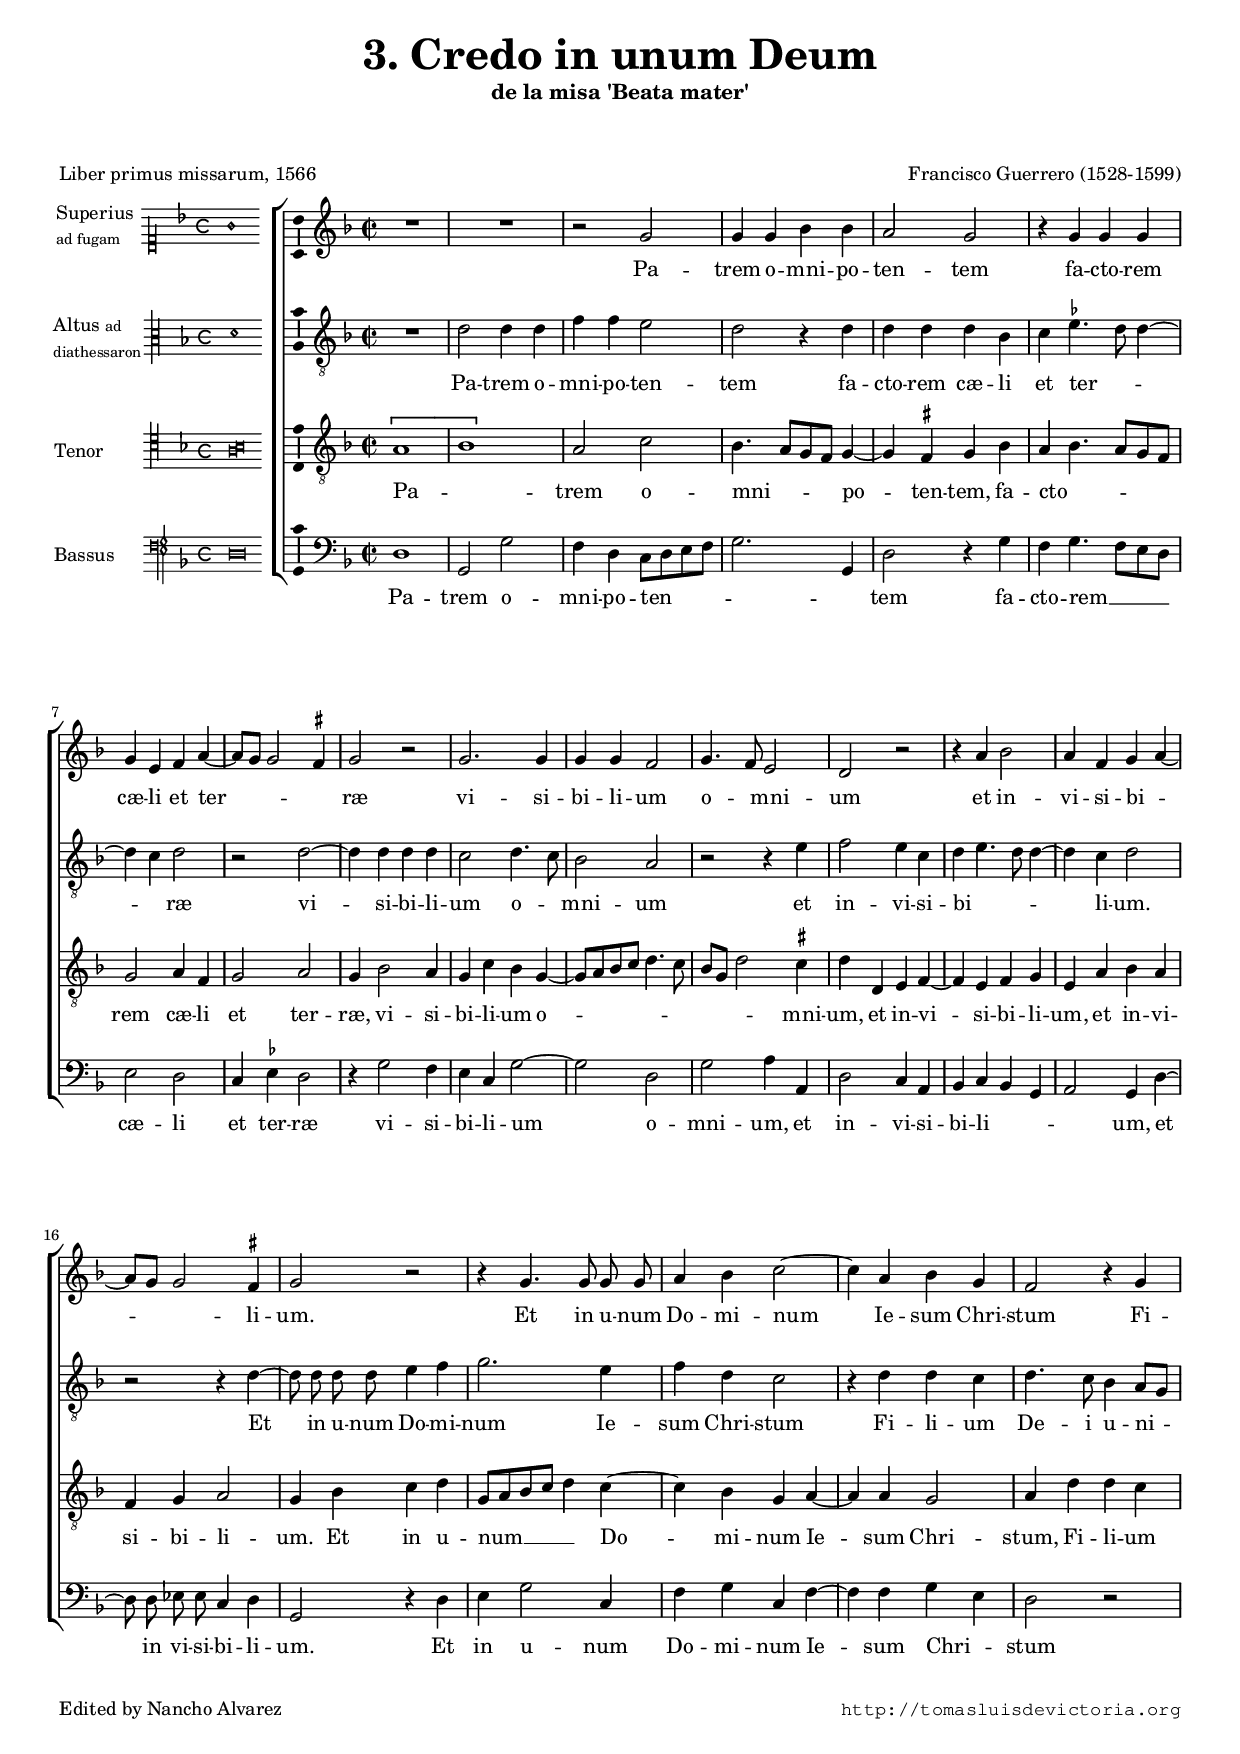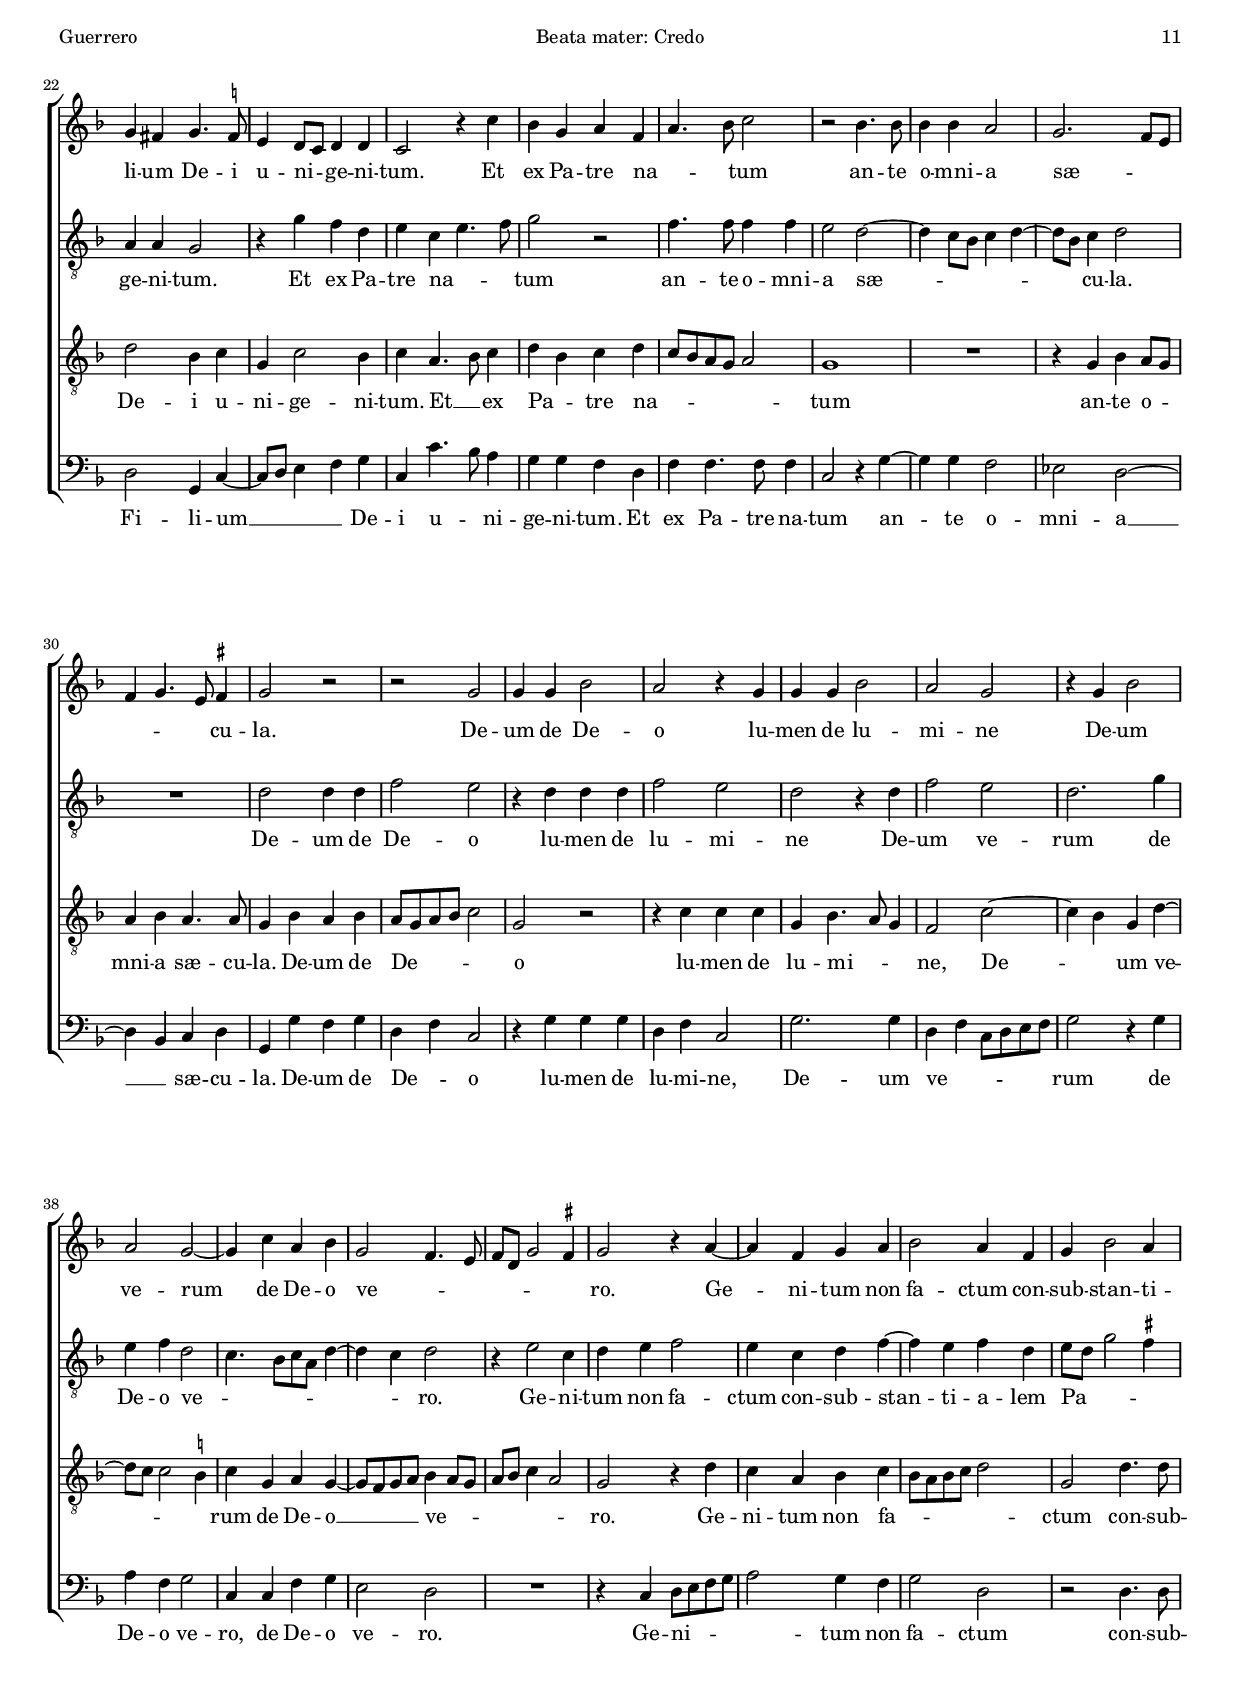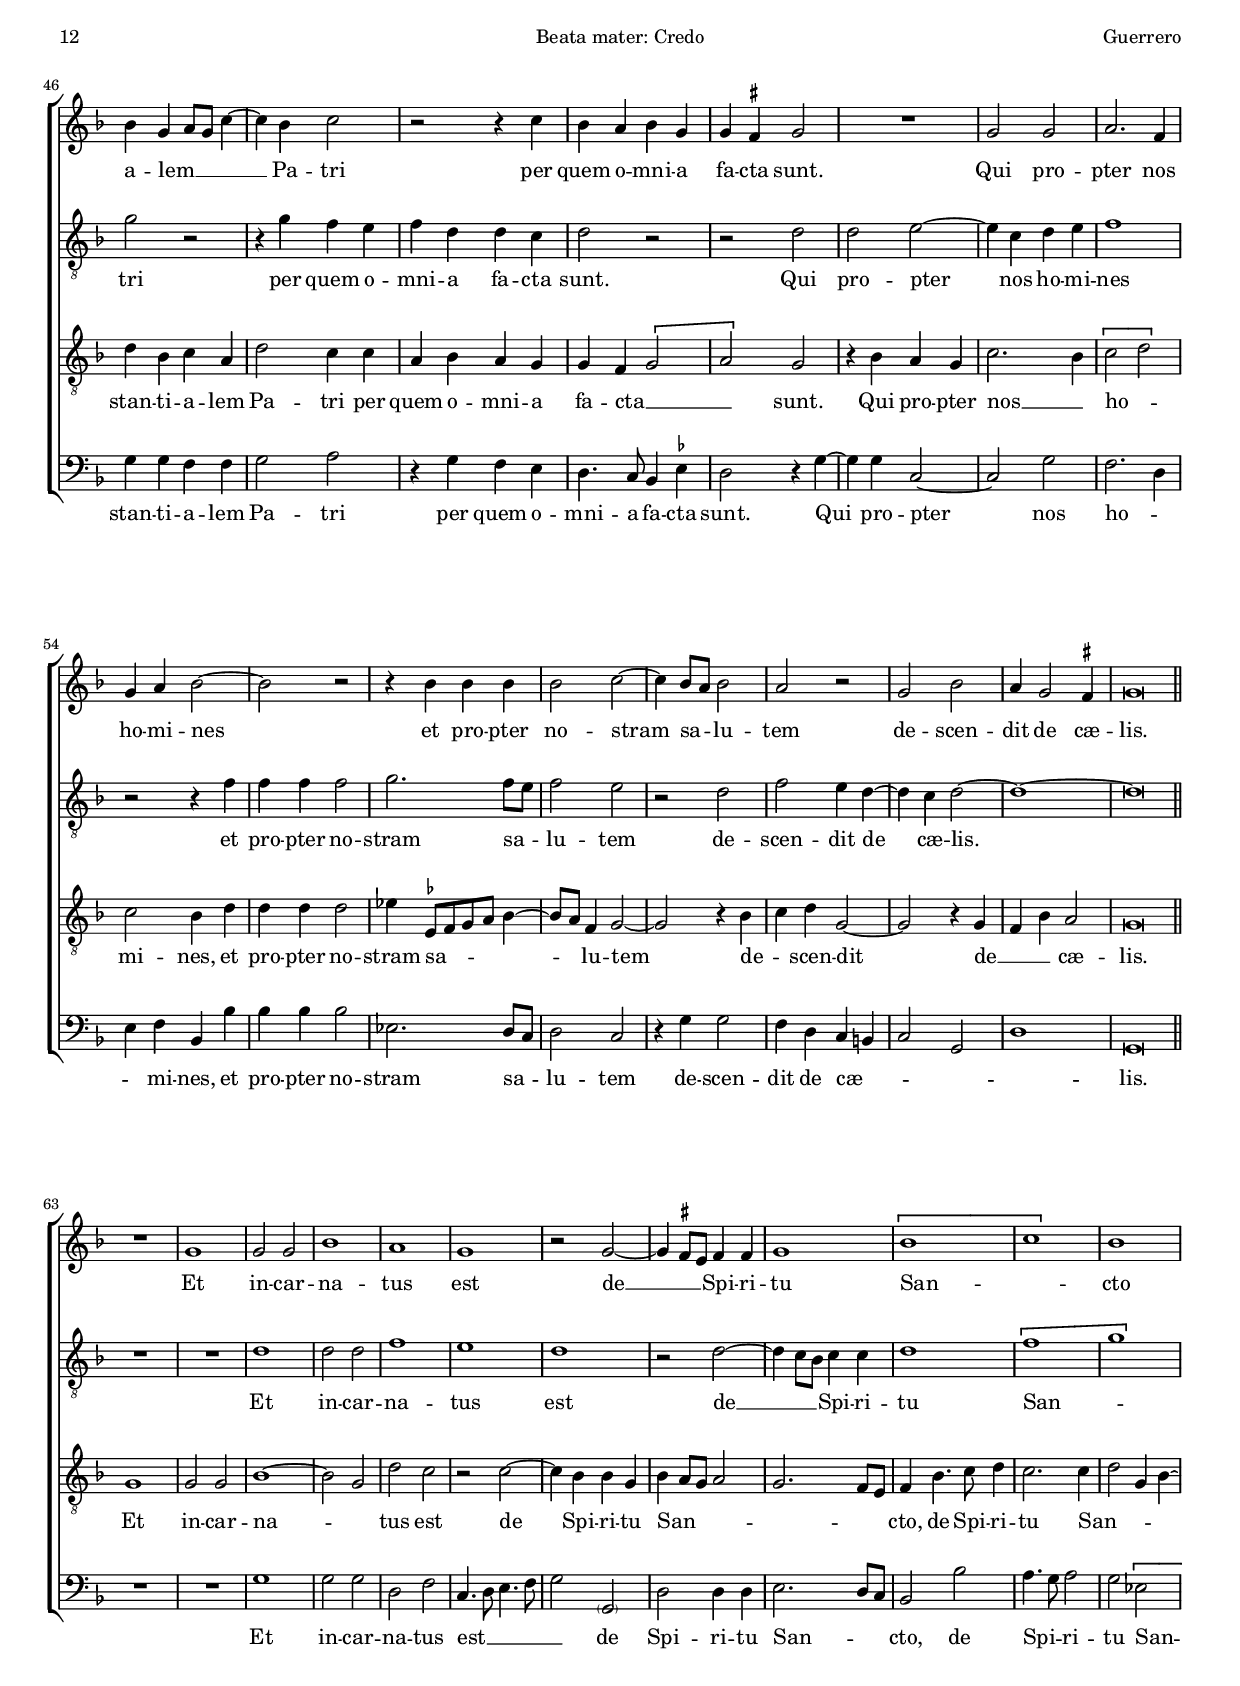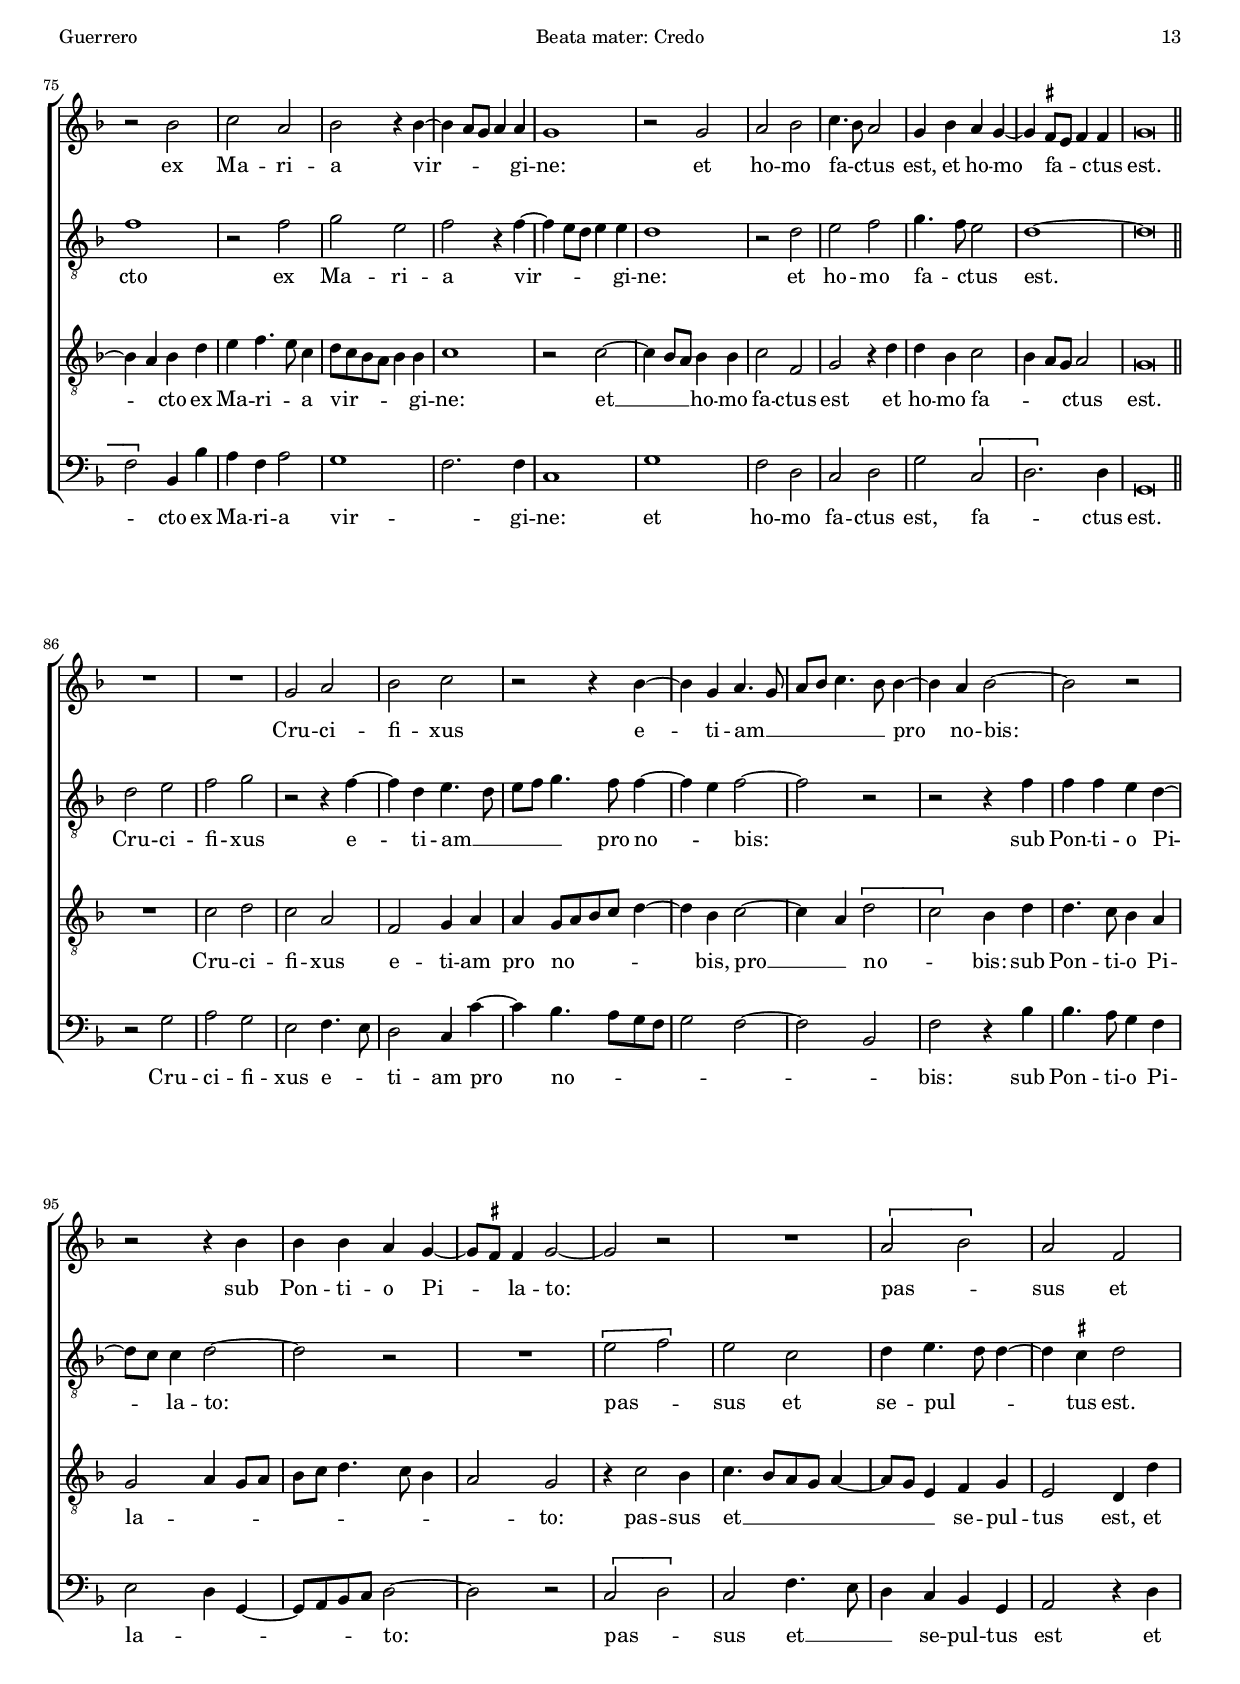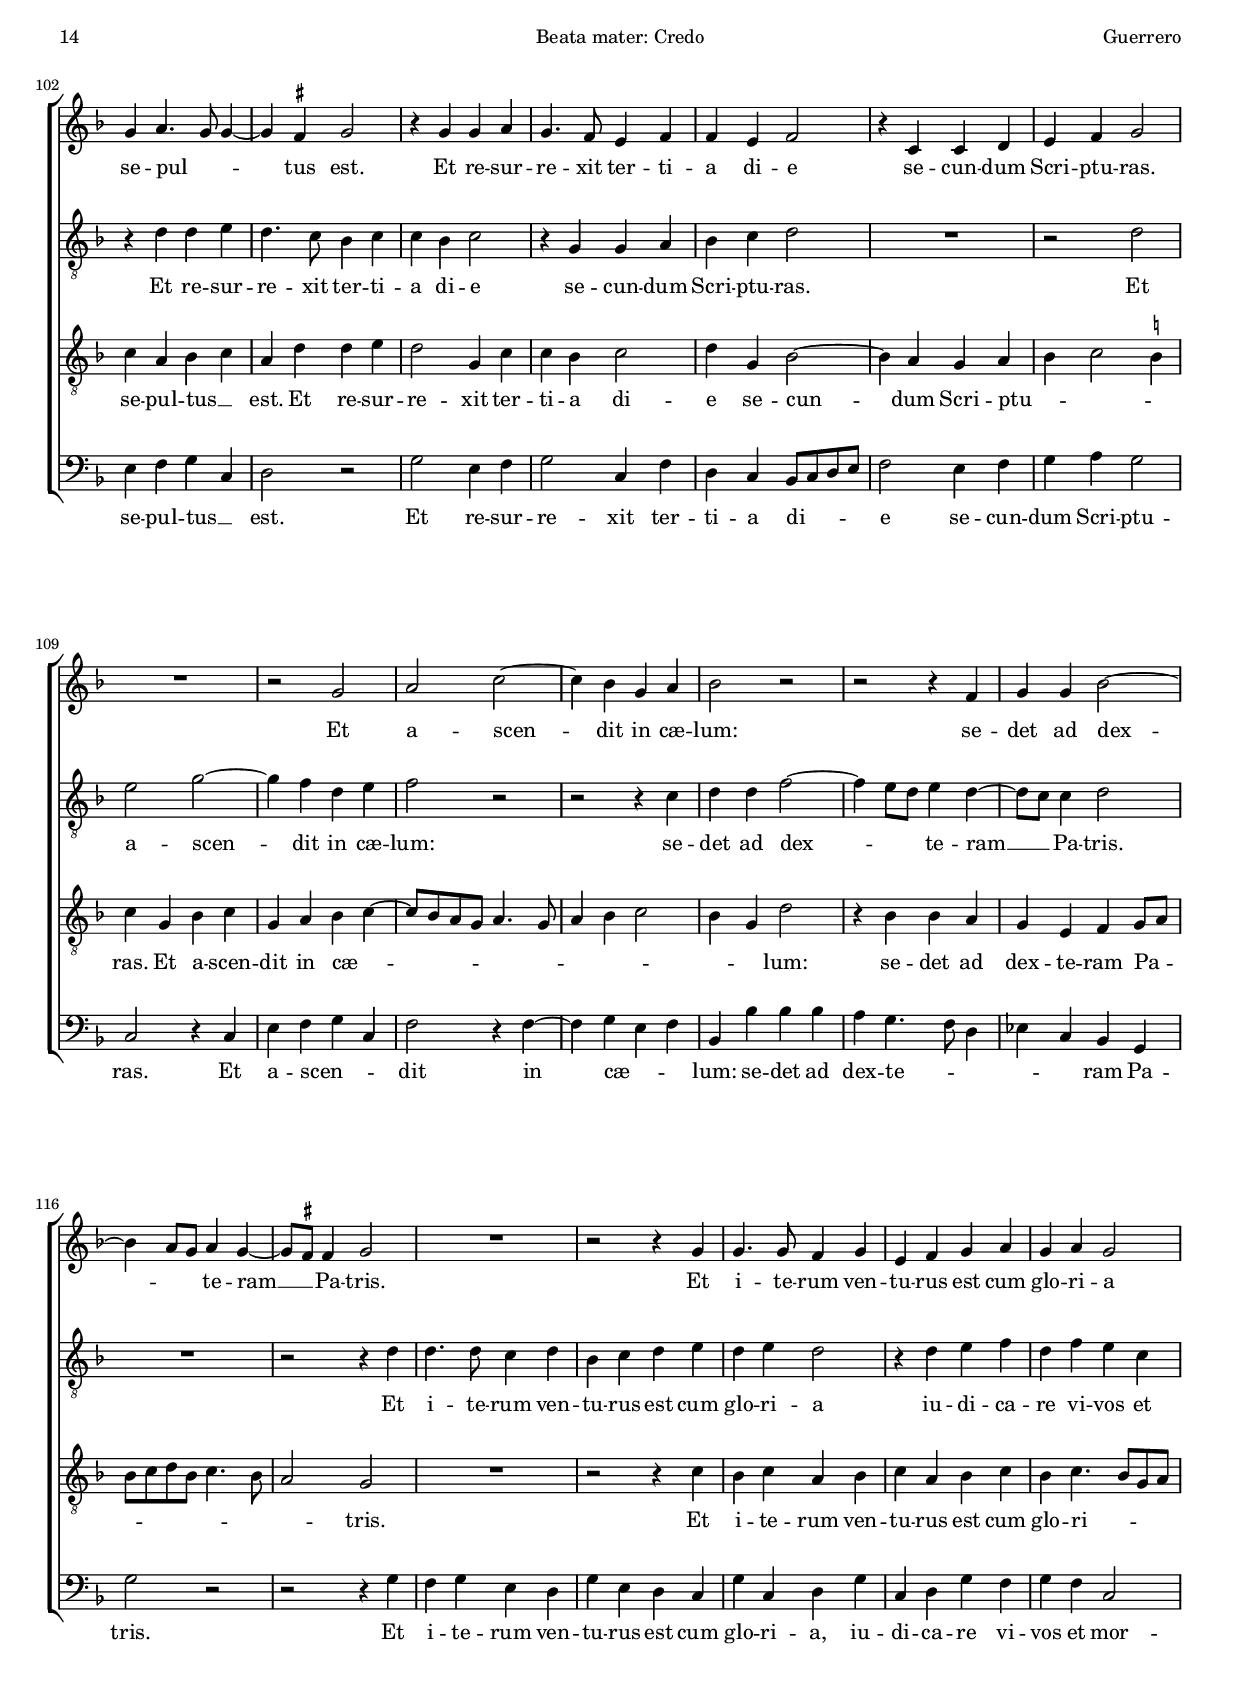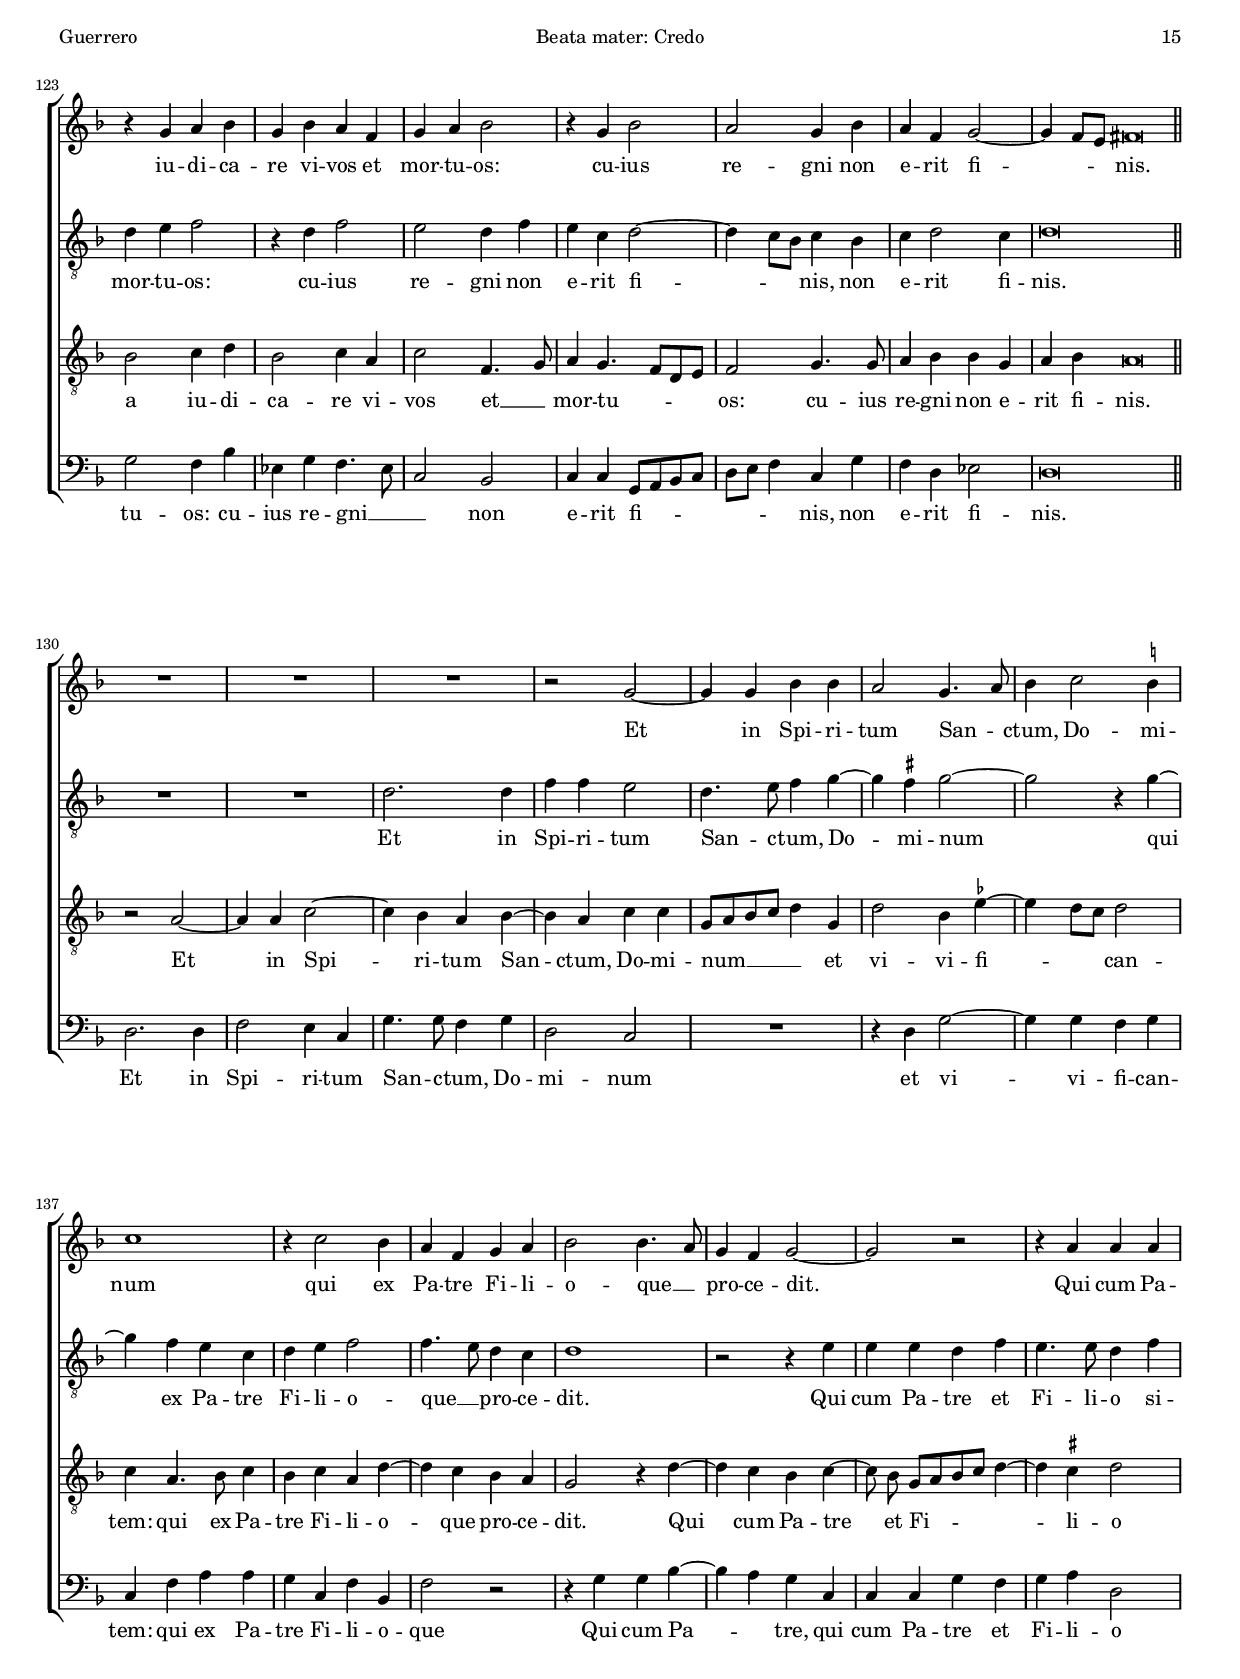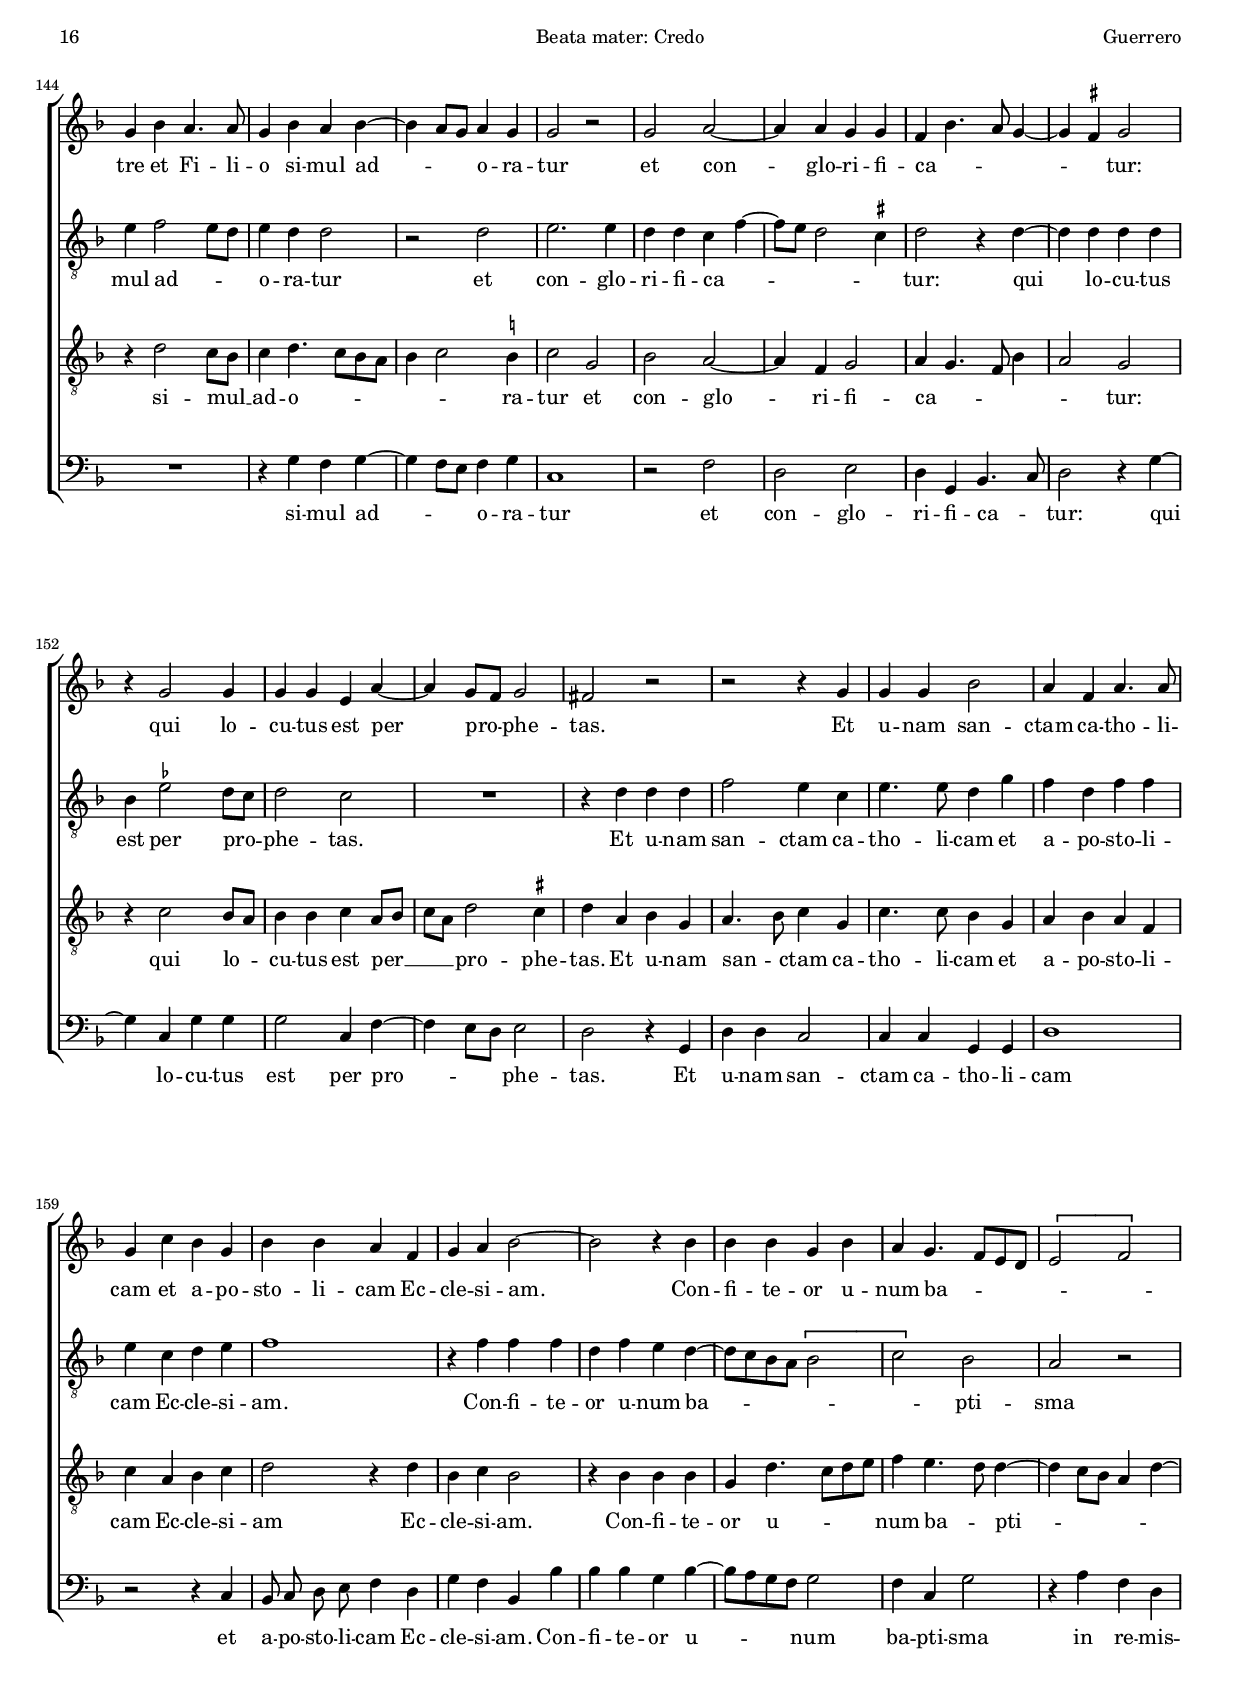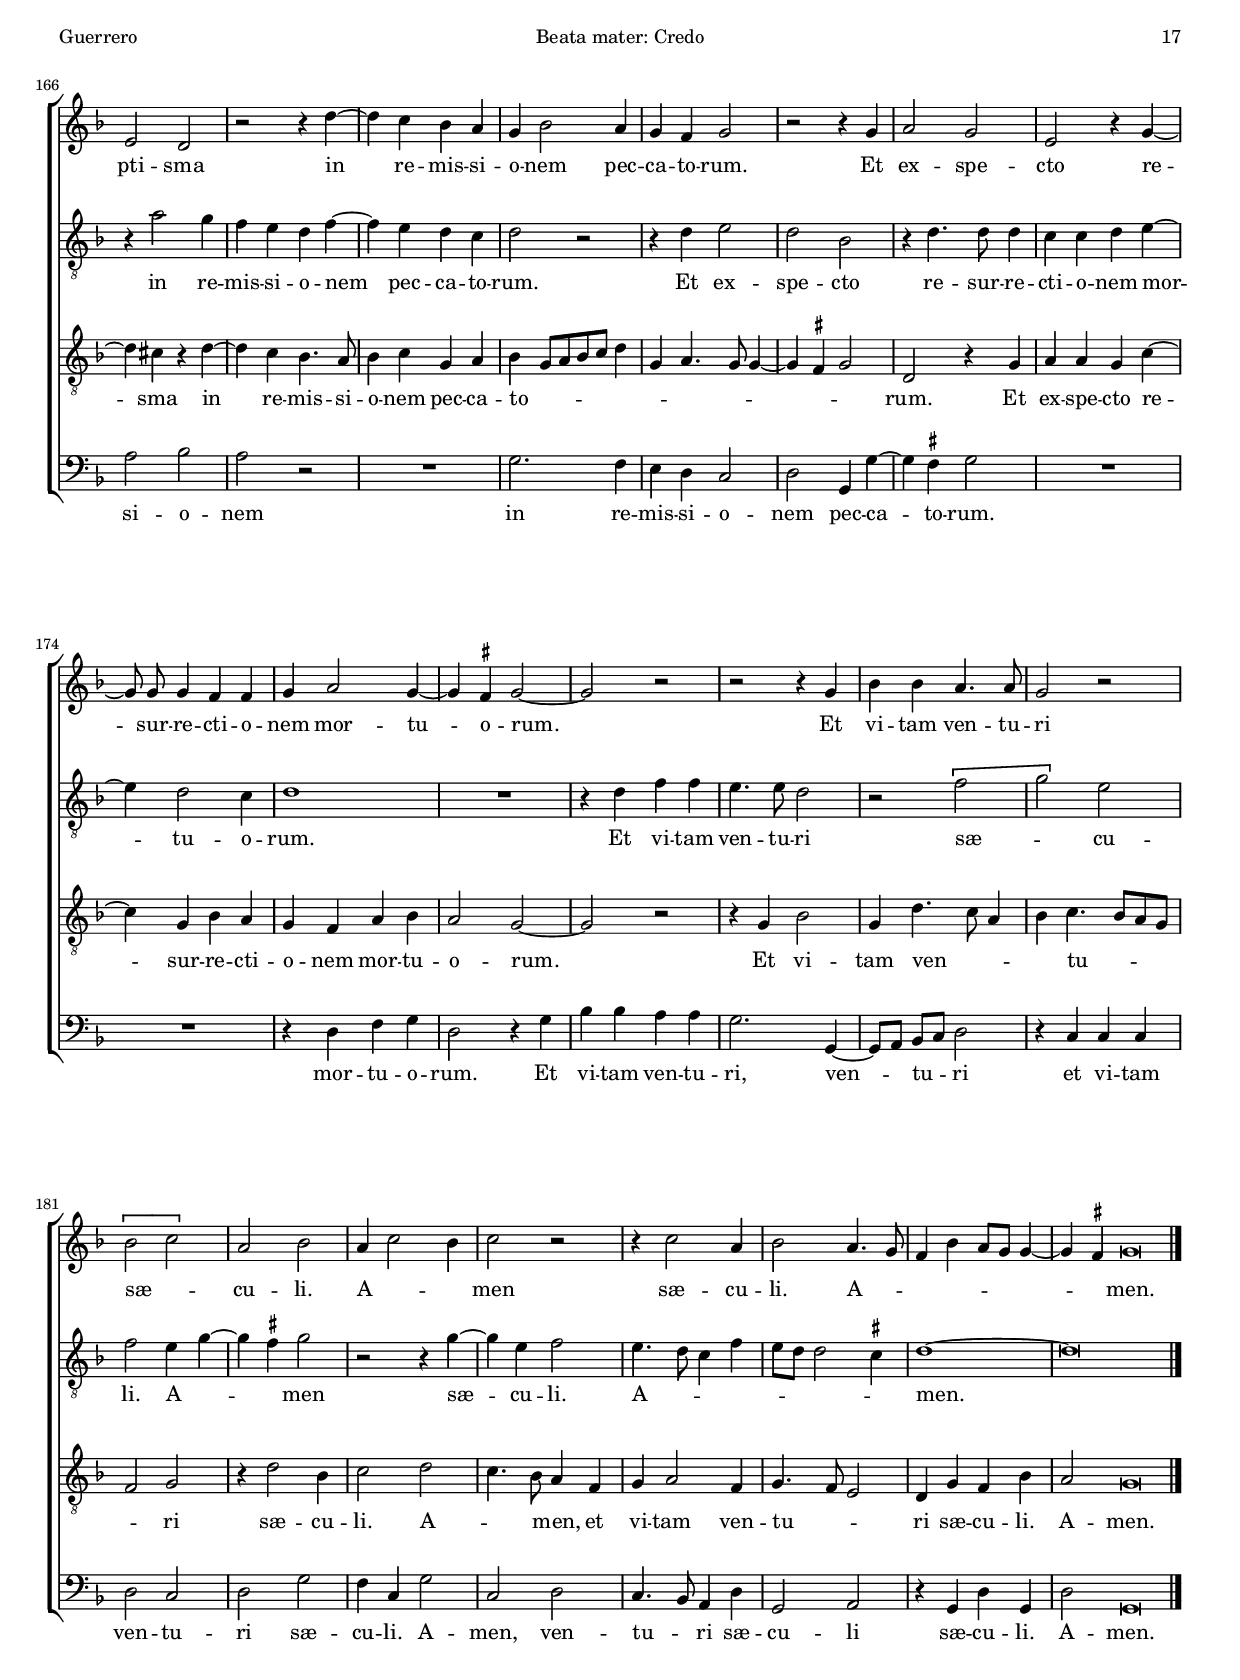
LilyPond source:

\version "2.18.0"

#(set-default-paper-size "a4")
#(set-global-staff-size 16.4)
#(ly:set-option 'point-and-click #f)
%mobile -s15.5 -i3.5

italicas=\override LyricText.font-shape = #'italic
rectas=\override LyricText.font-shape = #'upright
ss=\once \set suggestAccidentals = ##t
incipitwidth = 20

htitle="Beata mater: Credo"
hcomposer="Guerrero"

\header {
	title=\markup{ \fontsize #3 "3. Credo in unum Deum"}
	subtitle="de la misa 'Beata mater'"
	subsubtitle=\markup{\null \vspace #2 }
	composer="Francisco Guerrero (1528-1599)"
        pdfauthor=\composer
	%opus="(-)"
	poet="Liber primus missarum, 1566"
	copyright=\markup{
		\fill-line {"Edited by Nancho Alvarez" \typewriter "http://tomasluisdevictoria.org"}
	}
%	tagline=""
}

global={\key f \major \time 2/2 \skip 1*62 \bar "||" \break
				\skip 1*23 \bar "||" \break
				\skip 1*44 \bar "||" \break
				\skip 1* 59 \bar "|." 
}


cantus=\relative c''{
	R1*2
	r2 g2
	g4 g bes bes
	a2 g
	r4 g g g
	g e f a ~
	a8 g g2 \ss fis4
	g2 r
	g2. g4
	g g f2
	g4. f8 e2
	d2 r
	r4 a' bes2
	a4 f g a ~
	a8 g g2 \ss fis4
	g2 r2
	r4 g4. g8 \noBeam g \noBeam g
	a4 bes c2 ~
	c4 a bes g
	f2 r4 g
	g fis g4. \ss f8
	e4 d8 c d4 d
	c2 r4 c'
	bes g a f
	a4. bes8 c2
	r2 bes4. bes8
	bes4 bes4 a2
	g2. f8 e
	f4 g4. e8 \ss fis4
	g2 r
	r2 g
	g4 g bes2
	a2 r4 g
	g g bes2
	a g
	r4 g bes2
	a g ~
	g4 c a bes
	g2 f4. e8 
	f8 d g2 \ss fis4
	g2 r4 a ~
	a f g a
	bes2 a4 f 
	g bes2 a4
	bes g a8 g c4 ~
	c bes c2
	r2 r4 c
	bes a bes g
	g \ss fis g2
	R1
	g2 g
	a2. f4
	g a bes2 ~
	bes r
	r4 bes bes bes
	bes2 c ~
	c4 bes8 a bes2 
	a r
	g bes
	a4 g2 \ss fis4 
	g\breve*1/2
	R1
	g1
	g2 g
	bes1 
	a
	g
	r2 g ~
	g4 \ss fis8 e fis4 fis
	g1
	\[bes1 c\]
	bes
	r2 bes
	c a
	bes r4 bes ~
	bes a8 g a4 a
	g1
	r2 g
	a bes
	c4. bes8 a2
	g4 bes a g ~
	g \ss fis8 e fis4 fis
	g\breve*1/2
	R1*2
	g2 a
	bes c
	r2 r4 bes ~
	bes g a4. g8
	a8 bes c4. bes8 bes4 ~
	bes a bes2 ~
	bes r
	r r4 bes
	bes bes a g ~
	g8 \ss fis fis4 g2 ~
	g2 r
	R1
	\[a2 bes\]
	a2 f
	g4 a4. g8 g4 ~
	g \ss fis4 g2
	r4 g g a
	g4. f8 e4 f
	f4 e f2
	r4 c c d
	e f g2
	R1
	r2 g
	a c ~
	c4 bes g a
	bes2 r
	r r4 f
	g g bes2 ~
	bes4 a8 g a4 g ~
	g8 \ss fis fis4 g2
	R1
	r2 r4 g
	g4. g8 f4 g 
	e f g a
	g a g2
	r4 g a bes
	g bes a f
	g a bes2
	r4 g bes2
	a g4 bes
	a f g2 ~
	g4 f8 e fis!\breve*1/4
	R1*3
	r2 g ~
	g4 g bes bes
	a2 g4. a8
	bes4 c2 \ss b4
	c1
	r4 c2 bes4
	a f g a
	bes2 bes4. a8
	g4 f g2 ~
	g r
	r4 a a a
	g bes a4. a8
	g4 bes a bes ~
	bes a8 g a4 g 
	g2 r
	g a ~
	a4 a g g
	f bes4. a8 g4 ~
	g4 \ss fis g2
	r4 g2 g4
	g g e a ~
	a g8 f g2
	fis r
	r2 r4 g
	g g bes2
	a4 f a4. a8
	g4 c bes g
	bes bes a f
	g a bes2 ~
	bes r4 bes
	bes bes g bes
	a g4. f8 e d
	\[e2 f\]
	e2 d
	r2 r4 d' ~
	d c bes a
	g bes2 a4
	g f g2
	r2 r4 g
	a2 g
	e2 r4 g ~
	g8 \noBeam g g4 f f
	g a2 g4 ~
	g \ss fis g2 ~
	g r
	r r4 g
	bes bes a4. a8
	g2 r
	\[bes2 c\]
	a bes
	a4 c2 bes4 
	c2 r
	r4 c2 a4
	bes2 a4. g8
	f4 bes a8 g g4 ~
	g \ss fis g\breve*1/4
}

altus=\relative c'{
	R1
	d2 d4 d 
	f f e2
	d r4 d
	d d d bes
	c \ss ees4. d8 d4 ~
	d c d2
	r2 d ~
	d4 d d d
	c2 d4. c8 
	bes2 a
	r2 r4 e'
	f2 e4 c 
	d e4. d8 d4 ~
	d4 c d2
	r2 r4 d ~
	d8 \noBeam d \noBeam d \noBeam d e4 f
	g2. e4
	f4 d c2
	r4 d d c
	d4. c8 bes4 a8 g
	a4 a g2
	r4 g' f d
	e c e4. f8
	g2 r
	f4. f8 f4 f
	e2 d ~
	d4 c8 bes c4 d ~
	d8 bes c4 d2
	R1
	d2 d4 d
	f2 e
	r4 d d d
	f2 e
	d r4 d
	f2 e
	d2. g4
	e f d2
	c4. bes8[ c a] d4 ~
	d c d2
	r4 e2 c4
	d4 e f2
	e4 c d f ~
	f e f d 
	e8 d g2 \ss fis4
	g2 r
	r4 g f e 
	f d d c
	d2 r
	r d
	d e ~
	e4 c d e
	f1
	r2 r4 f 
	f f f2
	g2. f8 e
	f2 e
	r2 d
	f e4 d ~
	d c d2 ~
	d1 ~
	d\breve*1/2
	R1*2
	d1
	d2 d
	f1
	e
	d
	r2 d2 ~
	d4 c8 bes c4 c
	d1 
	\[f 
	g\]
	f1 
	r2 f
	g e
	f r4 f ~
	f4 e8 d e4 e
	d1
	r2 d
	e f
	g4. f8 e2
	d1 ~
	d\breve*1/2
	d2 e
	f g
	r2 r4 f ~
	f4 d e4. d8
	e8 f g4. f8 f4 ~
	f4 e f2 ~
	f2 r
	r r4 f
	f4 f e d ~
	d8 c c4 d2 ~
	d r
	R1
	\[e2 f\]
	e2 c
	d4 e4. d8 d4 ~
	d \ss cis d2
	r4 d d e
	d4. c8 bes4 c
	c bes c2
	r4 g g a
	bes c d2
	R1
	%r2 \ss b
	r2 d2
	e2 g ~
	g4 f d e
	f2 r
	r2 r4 c
	d d f2 ~
	f4 e8 d e4 d ~
	d8 c c4 d2
	R1
	r2 r4 d
	d4. d8 c4 d
	bes4 c d e
	d e d2
	r4 d e f
	d f e c
	d4 e f2
	r4 d f2
	e2 d4 f
	e c d2 ~
	d4 c8 bes c4 bes
	c4 d2 c4 
	d\breve*1/2
	R1*2
	d2. d4
	f4 f e2
	d4. e8 f4 g ~
	g \ss fis g2 ~
	g r4 g ~
	g f e c
	d4 e f2
	f4. e8 d4 c
	d1
	r2 r4 e
	e e d f
	e4. e8 d4 f
	e f2 e8 d
	e4 d d2
	r2 d
	e2. e4
	d d c f ~
	f8 e d2 \ss cis4
	d2 r4 d ~
	d d d d
	bes \ss ees2 d8 c
	d2 c
	R1
	r4 d d d
	f2 e4 c
	e4. e8 d4 g
	f4 d f f
	e c d e
	f1
	r4 f f f
	d f e d ~
	d8 c bes a \[bes2 
	c\] bes
	a r2
	r4 a'2 g4
	f4 e d f ~
	f e d c
	d2 r
	r4 d e2
	d bes
	r4 d4. d8 d4
	c4 c d e~
	e d2 c4
	d1
	R1
	r4 d f f
	e4. e8 d2
	r2 \[f 
	g\] e
	f e4 g ~
	g \ss fis4 g2
	r2 r4 g ~
	g e f2
	e4. d8 c4 f
	e8 d d2 \ss cis4
	d1 ~
	d\breve*1/2
}

tenor=\relative c'{
	\[a1
	bes\]
	a2 c
	bes4. a8[ g f] g4 ~
	g \ss fis g bes
	a bes4. a8 g f
	g2 a4 f
	g2 a
	g4 bes2 a4
	g c bes g ~
	g8 a bes c d4. c8
	bes g d'2 \ss cis4
	d d, e f ~
	f e f g
	e4 a bes a 
	f g a2
	g4 bes c d
	g,8 a bes c d4 c ~
	c bes g a ~
	a a g2
	a4 d d c
	d2 bes4 c
	g c2 bes4
	c a4. bes8 c4
	d bes c d 
	c8 bes a g a2
	g1
	R1
	r4 g bes a8 g
	a4 bes a4. a8
	g4 bes a bes
	a8 g a bes c2
	g r
	r4 c c c
	g4 bes4. a8 g4
	f2 c'2 ~
	c4 bes g d'4 ~
	d8 c c2 \ss b4
	c4 g a g ~
	g8 f g a bes4 a8 g
	a bes c4 a2
	g2 r4 d'
	c a bes c bes8 a bes c d2
	g,2 d'4. d8 
	d4 bes c a
	d2 c4 c
	a bes a g
	g f \[g2 
	a\] g
	r4 bes a g
	c2. bes4
	\[c2 d\]
	c bes4 d
	d d d2
	ees4 \ss ees,!8[ f g a] bes4 ~
	bes8 a f4 g2 ~
	g r4 bes
	c d g,2 ~
	g2 r4 g 
	f bes a2 
	g\breve*1/2
	g1
	g2 g
	bes1 ~
	bes2 g
	d' c
	r2 c ~
	c4 bes bes g
	bes4 a8 g a2
	g2. f8 e
	f4 bes4. c8 d4
	c2. c4
	d2 g,4 bes ~
	bes a bes d
	e f4. e8 c4
	d8 c bes a bes4 bes
	c1
	r2 c ~
	c4 bes8 a bes4 bes
	c2 f,
	g r4 d'
	d bes c2
	bes4 a8 g a2 
	g\breve*1/2
	R1
	c2 d
	c a
	f g4 a
	a4 g8[ a bes c] d4 ~
	d bes c2 ~
	c4 a \[d2
	c\] bes4 d
	d4. c8 bes4 a
	g2 a4 g8 a
	bes c d4. c8 bes4
	a2 g
	r4 c2 bes4
	c4. bes8[ a g] a4 ~
	a8 g e4 f g
	e2 d4 d'
	c a bes c
	a d d e
	d2 g,4 c
	c bes c2
	d4 g, bes2 ~
	bes4 a g a 
	bes c2 \ss b4
	c4 g bes c
	g a bes c ~
	c8 bes a g a4. g8
	a4 bes c2
	bes4 g d'2
	r4 bes bes a
	g4 e f g8 a 
	bes c d bes c4. bes8
	a2 g
	R1
	r2 r4 c
	bes c a bes
	c a bes c
	bes c4. bes8 g a
	bes2 c4 d
	bes2 c4 a
	c2 f,4. g8
	a4 g4. f8 d e
	f2 g4. g8
	a4 bes bes g 
	a bes a\breve*1/4
	r2 a2 ~
	a4 a c2 ~
	c4 bes a bes ~
	bes a c c
	g8 a bes c d4 g,
	d'2 bes4 \ss ees4 ~
	ees d8 c d2
	c4 a4. bes8 c4
	bes4 c a d ~
	d c bes a
	g2 r4 d' ~
	d c bes c ~
	c8 \noBeam bes g[ a bes c] d4 ~
	d \ss cis4 d2
	r4 d2 c8 bes
	c4 d4. c8 bes a
	bes4 c2 \ss b4
	c2 g
	bes 2 a ~
	a4 f g2
	a4 g4. f8 bes4
	a2 g
	r4 c2 bes8 a
	bes4 bes c a8 bes
	c a d2 \ss cis4
	d a bes g
	a4. bes8 c4 g
	c4. c8 bes4 g
	a bes a f
	c'a bes c
	d2 r4 d
	bes c bes2
	r4 bes bes bes 
	g d'4. c8 d e
	f4 e4. d8 d4 ~
	d c8 bes a4 d ~
	d cis r d ~
	d c bes4. a8
	bes4 c g a
	bes4 g8[ a bes c] d4 
	g, a4. g8 g4 ~
	g \ss fis g2
	d r4 g
	a a g c ~
	c g bes a
	g f a bes
	a2 g ~
	g r2
	r4 g bes2
	g4 d'4. c8 a4
	bes c4. bes8 a g
	f2 g
	r4 d'2 bes4
	c2 d
	c4. bes8 a4 f
	g a2 f4
	g4. f8 e2
	d4 g f bes
	a2 g\breve*1/4
}

bassus=\relative c{
	d1
	g,2 g'2
	f4 d c8 d e f
	g2. g,4
	d'2 r4 g
	f4 g4. f8 e d
	e2 d
	c4 \ss ees d2
	r4 g2 f4
	e c g'2 ~
	g d
	g a4 a,
	d2 c4 a
	bes4 c bes g
	a2 g4 d' ~
	d8 \noBeam d \noBeam ees \noBeam ees c4 d
	g,2 r4 d'
	e4 g2 c,4
	f4 g c, f ~
	f f g e
	d2 r
	d2 g,4 c4 ~
	c8 d e4 f g
	c, c'4. bes8 a4
	g g f d
	f f4. f8 f4
	c2 r4 g' ~
	g4 g f2
	ees2 d2 ~
	d4 bes c d
	g, g' f g
	d f c2
	r4 g' g g
	d f c2
	g'2. g4
	d4 f
	c8 d e f
	g2 r4 g
	a f g2
	c,4 c f g
	e2 d
	R1
	r4 c d8 e f g
	a2 g4 f
	g2 d
	r2 d4. d8 
	g4 g f f
	g2 a
	r4 g f e
	d4. c8 bes4 \ss ees
	d2 r4 g ~
	g g c,2 ~
	c g'2
	f2. d4
	e f bes, bes'
	bes bes bes2
	ees,2. d8 c
	d2 c
	r4 g' g2
	f4 d c b
	c2 g
	d'1 
	g,\breve*1/2
	R1*2
	g'1
	g2 g
	d f
	c4. d8 e4. f8
	g2 \parenthesize g,
	d'2 d4 d
	e2. d8 c
	bes2 bes'
	a4. g8 a2
	g \[ees
	f\] bes,4 bes'
	a f a2
	g1
	f2. f4
	c1
	g'1
	f2 d
	c d
	g \[c,
	d2.\] d4
	g,\breve*1/2
	r2 g'
	a g
	e f4. e8
	d2 c4 c' ~
	c4 bes4. a8 g f
	g2 f ~
	f bes, 
	f' r4 bes
	bes4. a8 g4 f
	e2 d4 g, ~
	g8 a bes c d2 ~
	d r
	\[c2 d\]
	c f4. e8 
	d4 c bes g
	a2 r4 d
	e f g c,
	d2 r
	g e4 f
	g2 c,4 f
	d4 c bes8 c d e
	f2 e4 f
	g a g2
	c, r4 c
	e f g c,
	f2 r4 f ~
	f g e f
	bes, bes' bes bes
	a g4. f8 d4
	ees c bes g 
	g'2 r
	r r4 g
	f g e d
	g e d c
	g' c, d g
	c, d g f 
	g f c2
	g'2 f4 bes
	ees, g f4. ees8
	c2 bes
	c4 c
	g8 a bes c 
	d e f4 c g'
	f4 d ees2
	d\breve*1/2
	d2. d4
	f2 e4 c
	g'4. g8 f4 g
	d2 c
	R1
	r4 d g2 ~
	g4 g f g
	c, f a a
	g c, f bes,
	f'2 r
	r4 g g bes ~
	bes a g c,
	c c g' f
	g a d,2
	R1
	r4 g f g ~
	g f8 e f4 g
	c,1
	r2 f2
	d e
	d4 g, bes4. c8
	d2 r4 g ~
	g c, g' g
	g2 c,4 f ~
	f e8 d e2 
	d2 r4 g,
	d'4 d c2
	c4 c g g
	d'1
	r2 r4 c
	bes8 \noBeam c \noBeam d \noBeam e
	f4 d
	g f bes, bes'
	bes bes g bes ~
	bes8 a g f g2
	f4 c g'2
	r4 a f d 
	a'2 bes
	a r
	R1
	g2. f4
	e d c2
	d g,4 g' ~
	g \ss fis g2
	R1*2
	r4 d f g
	d2 r4 g
	bes bes a a
	g2. g,4 ~
	g8[ a] bes[ c] d2
	r4 c c c
	d2 c
	d g
	f4 c g'2
	c,2 d
	c4. bes8 a4 d
	g,2 a
	r4 g d' g,
	d'2 g,\breve*1/4
}


textocantus=\lyricmode{
Pa -- trem o -- mni -- po -- ten -- tem
fa -- cto -- rem cæ -- li et ter -- _ _ _ ræ
vi -- si -- bi -- li -- um o -- _ mni -- um
et in -- vi -- si -- bi -- _ _ _ li -- um.
Et in u -- num Do -- mi -- num 
Ie -- sum Chri -- stum
Fi -- li -- um De -- i u -- ni -- _ ge -- ni -- tum.
Et ex Pa -- tre na -- _ _ tum
an -- te o -- mni -- a sæ -- _ _ _ _ _ cu -- la.
De -- um de De -- o
lu -- men de lu -- mi -- ne
De -- um ve -- rum de De -- o ve -- _ _ _ _ _ _ ro.
Ge -- ni -- tum non fa -- ctum con -- sub -- stan -- ti -- a -- lem __ _ _ _ Pa -- tri
per quem o -- mni -- a fa -- cta sunt.
Qui pro -- pter nos ho -- mi -- nes
et pro -- pter no -- stram sa -- _ lu -- tem
de -- scen -- dit de cæ -- lis.
Et in -- car -- na -- tus est
de __ _ _ Spi -- ri -- tu San -- _ cto
ex Ma -- ri -- a vir -- _ _ _ gi -- ne:
et ho -- mo fa -- _ ctus est,
et ho -- mo fa -- _ _ ctus est.
Cru -- ci -- fi -- xus e -- ti -- am __ _ _ _ _ _ pro no -- bis:
sub Pon -- ti -- o Pi -- _ la -- to:
pas -- _ sus et se -- pul -- _ _ tus est.
Et re -- sur -- re -- xit ter -- ti -- a di -- e
se -- cun -- dum Scri -- ptu -- ras.
Et a -- scen -- dit in cæ -- lum:
se -- det ad dex -- _ _ te -- ram __ _ Pa -- tris.
Et i -- te -- rum ven -- tu -- rus est
cum glo -- ri -- a
iu -- di -- ca -- re vi -- vos et mor -- tu -- os:
cu -- ius re -- gni non e -- rit fi -- _ _ nis.
Et in Spi -- ri -- tum San -- _ ctum,
Do -- mi -- num
qui ex Pa -- tre Fi -- li -- o -- que __ _ pro -- ce -- dit.
Qui cum Pa -- tre et Fi -- li -- o si -- mul ad -- _ _ o -- ra -- tur
et con -- glo -- ri -- fi -- ca -- _ _ _ _ tur:
qui lo -- cu -- tus est per pro -- _ phe -- tas.
Et u -- nam san -- ctam ca -- tho -- li -- cam et a -- po -- sto -- li -- cam 
Ec -- cle -- si -- am.
Con -- fi -- te -- or u -- num ba -- _ _ _ _ _ pti -- sma
in re -- mis -- si -- o -- nem pec -- ca -- to -- rum.
Et ex -- spe -- cto
re -- sur -- re -- cti -- o -- nem mor -- tu -- o -- rum.
Et vi -- tam ven -- tu -- ri sæ -- _ cu -- li.
A -- _ _ men
sæ -- cu -- li.
A -- _ _ _ _ _ _ _ men.
}

textoaltus=\lyricmode{
Pa -- trem o -- mni -- po -- ten -- tem
fa -- cto -- rem cæ -- li et ter -- _ _ _ ræ
vi -- si -- bi -- li -- um o -- _ mni -- um
et in -- vi -- si -- bi -- _ _ _ li -- um.
Et in u -- num Do -- mi -- num Ie -- sum Chri -- stum
Fi -- li -- um De -- i u -- ni -- _ ge -- ni -- tum.
Et ex Pa -- tre na -- _ _ tum
an -- te o -- mni -- a sæ -- _ _ _ _ _ cu -- la.
De -- um de De -- o
lu -- men de lu -- mi -- ne
De -- um ve -- rum
de De -- o ve -- _ _ _ _ _ _ ro.
Ge -- ni -- tum non fa -- ctum con -- sub -- stan -- ti -- a -- lem Pa -- _ _ _ tri
per quem o -- mni -- a fa -- cta sunt.
Qui pro -- pter nos ho -- mi -- nes
et pro -- pter no -- stram sa -- _ lu -- tem
de -- scen -- dit de cæ -- lis.
Et in -- car -- na -- tus est
de __ _ _ Spi -- ri -- tu San -- _ cto
ex Ma -- ri -- a vir -- _ _ _ gi -- ne:
et ho -- mo fa -- _ ctus est.
Cru -- ci -- fi -- xus
e -- ti -- am __ _ _ _ _ pro no -- _ bis:
sub Pon -- ti -- o Pi -- _ la -- to:
pas -- _ sus et se -- pul -- _ _ tus est.
Et re -- sur -- re -- xit ter -- ti -- a di -- e
se -- cun -- dum Scri -- ptu -- ras.
Et a -- scen -- dit in cæ -- lum:
se -- det ad dex -- _ _ te -- ram __ _ Pa -- tris.
Et i -- te -- rum ven -- tu -- rus est cum glo -- ri -- a
iu -- di -- ca -- re vi -- vos et mor -- tu -- os:
cu -- ius re -- gni non e -- rit fi -- _ _ nis,
non e -- rit fi -- nis.
Et in Spi -- ri -- tum San -- _ ctum,
Do -- mi -- num
qui ex Pa -- tre Fi -- li -- o -- que __ _ pro -- ce -- dit.
Qui cum Pa -- tre et Fi -- li -- o si -- mul ad -- _ _ o -- ra -- tur
et con -- glo -- ri -- fi -- ca -- _ _ _ _ tur:
qui lo -- cu -- tus est per pro -- _ phe -- tas.
Et u -- nam san -- ctam ca -- tho -- li -- cam et a -- po -- sto -- li -- cam 
Ec -- cle -- si -- am.
Con -- fi -- te -- or u -- num ba -- _ _ _ _ _ pti -- sma
in re -- mis -- si -- o -- nem pec -- ca -- to -- rum.
Et ex -- spe -- cto
re -- sur -- re -- cti -- o -- nem mor -- tu -- o -- rum.
Et vi -- tam ven -- tu -- ri
sæ -- _ cu -- li.
A -- _ _ men
sæ -- cu -- li.
A -- _ _ _ _ _ _ _ men.
}

textotenor=\lyricmode{
Pa -- _ trem o -- mni -- _ _ _ po -- ten -- tem,
fa -- cto -- _ _ _ _ rem cæ -- li et ter -- ræ,
vi -- si -- bi -- li -- um o -- _ _ _ _ _ _ _ _ mni -- um,
et in -- vi -- si -- bi -- li -- um,
et in -- vi -- si -- bi -- li -- um.
Et in u -- num __ _ _ _ _ Do -- mi -- num Ie -- sum Chri -- stum,
Fi -- li -- um
De -- i u -- ni -- ge -- ni -- tum.
Et __ _ ex Pa -- _ tre na -- _ _ _ _ _ tum
an -- te o -- _ mni -- a sæ -- cu -- la.
De -- um de De -- _ _ _ _ o
lu -- men de lu -- mi -- _ _ ne,
De -- _ um ve -- _ _ _ rum de De -- o __ _ _ _ ve -- _ _ _ _ _ _ ro.
Ge -- ni -- tum non fa -- _ _ _ _ _ ctum
con -- sub -- stan -- ti -- a -- lem Pa -- tri per quem o -- mni -- a fa -- cta __ _ _ sunt.
Qui pro -- pter nos __ _ ho -- _ mi -- nes,
et pro -- pter no -- stram sa -- _ _ _ _ _ lu -- tem
de -- _ scen -- dit
de __ _ _ cæ -- lis.
Et in -- car -- na -- _ tus est
de Spi -- ri -- tu San -- _ _ _ _ _ _ cto,
de Spi -- ri -- tu San -- _ _ _ _ cto
ex Ma -- ri -- _ a vir -- _ _ _ _ gi -- ne:
et __ _ _ ho -- mo fa -- ctus est
et ho -- mo fa -- _ _ _ ctus est.
Cru -- ci -- fi -- xus e -- ti -- am pro no -- _ _ _ _ bis,
pro __ _ no -- _ bis:
sub Pon -- ti -- o Pi -- la -- _ _ _ _ _ _ _ _ _ to:
pas -- sus et __ _ _ _ _ _ _ se -- pul -- tus est,
et se -- pul -- tus __ _ est.
Et re -- sur -- re -- xit ter -- ti -- a di -- e se -- cun -- dum Scri -- ptu -- _ _ _ ras.
Et a -- scen -- dit in cæ -- _ _ _ _ _ _ _ _ _ _ _ lum:
se -- det ad dex -- te -- ram Pa -- _ _ _ _ _ _ _ _ tris.
Et i -- te -- rum ven -- tu -- rus est
cum glo -- ri -- _ _ _ a iu -- di -- ca -- re vi -- vos et __ _ mor -- tu -- _ _ _ os:
cu -- ius re -- gni non e -- rit fi -- nis.
Et in Spi -- ri -- tum San -- ctum,
Do -- mi -- num __ _ _ _ _ et vi -- vi -- fi -- _ _ can -- tem:
qui ex Pa -- tre Fi -- li -- o -- que pro -- ce -- dit.
Qui cum Pa -- tre et Fi -- _ _ _ _ li -- o
si -- mul __ _ ad -- o -- _ _ _ _ _ ra -- tur
et con -- glo -- ri -- fi -- ca -- _ _ _ _ tur:
qui lo -- _ cu -- tus est per __ _ _ _ pro -- phe -- tas.
Et u -- nam san -- _ ctam ca -- tho -- li -- cam
et a -- po -- sto -- li -- cam
Ec -- cle -- si -- am
Ec -- cle -- si -- am.
Con -- fi -- te -- or u -- _ _ _ num ba -- _ pti -- _ _ _ _ sma
in re -- mis -- si -- o -- nem pec -- ca -- to -- _ _ _ _ _ _ _ _ _ _ _ rum.
Et ex -- spe -- cto re -- sur -- re -- cti -- o -- nem mor -- tu -- o -- rum.
Et vi -- tam ven -- _ _ _ tu -- _ _ _ _ ri
sæ -- cu -- li.
A -- _ _ men,
et vi -- tam ven -- tu -- _ _ ri
sæ -- cu -- li.
A -- men.
}

textobassus=\lyricmode{
Pa -- trem o -- mni -- po -- ten -- _ _ _ _ _ tem
fa -- cto -- rem __ _ _ _ cæ -- li et ter -- ræ
vi -- si -- bi -- li -- um o -- mni -- um,
et in -- vi -- si -- bi -- li -- _ _ _ um,
et in vi -- si -- bi -- li -- um.
Et in u -- num Do -- mi -- num Ie -- sum Chri -- _ stum
Fi -- li -- um __ _ _ _ De -- i u -- _ ni -- ge -- ni -- tum.
Et ex Pa -- tre na -- tum
an -- te o -- mni -- a __ _ sæ -- cu -- la.
De -- um de De -- _ o
lu -- men de lu -- mi -- ne,
De -- um ve -- _ _ _ _ _ rum
de De -- o ve -- ro,
de De -- o ve -- ro.
Ge -- ni -- _ _ _ _ tum non fa -- ctum
con -- sub -- stan -- ti -- a -- lem Pa -- tri
per quem o -- mni -- a fa -- cta sunt.
Qui pro -- pter nos ho -- _ _ mi -- nes,
et pro -- pter no -- stram sa -- _ lu -- tem
de -- scen -- dit de cæ -- _ _ _ _ lis.
Et in -- car -- na -- tus est __ _ _ _ _ de Spi -- ri -- tu 
San -- _ _ cto,
de Spi -- _ ri -- tu San -- _ cto 
ex Ma -- ri -- a vir -- _ gi -- ne:
et ho -- mo fa -- ctus est,
fa -- _ ctus est.
Cru -- ci -- fi -- xus e -- _ ti -- am pro no -- _ _ _ _ _ _ bis:
sub Pon -- ti -- o Pi -- la -- _ _ _ _ _ to:
pas -- _ sus et __ _ _ se -- pul -- tus est
et se -- pul -- tus __ _ est.
Et re -- sur -- re -- xit ter -- ti -- a di -- _ _ _ e se -- cun -- dum
Scri -- ptu -- ras.
Et a -- scen -- _ _ dit
in cæ -- _ _ lum:
se -- det ad dex -- te -- _ _ _ _ ram Pa -- tris.
Et i -- te -- rum ven -- tu -- rus est
cum glo -- ri -- a,
iu -- di -- ca -- re vi -- vos et mor -- tu -- os:
cu -- ius re -- gni __ _ _ non e -- rit fi -- _ _ _ _ _ _ nis,
non e -- rit fi -- nis.
Et in Spi -- ri -- tum San -- _ ctum,
Do -- mi -- num
et vi -- vi -- fi -- can -- tem:
qui ex Pa -- tre Fi -- li -- o -- que
Qui cum Pa -- _ tre,
qui cum  Pa -- tre et Fi -- li -- o
si -- mul ad -- _ _ o -- ra -- tur
et con -- glo -- ri -- fi -- ca -- _ tur:
qui lo -- cu -- tus est
per pro -- _ _ phe -- tas.
Et u -- nam san -- ctam ca -- tho -- li -- cam
et a -- po -- sto -- li -- cam Ec -- cle -- si -- am.
Con -- fi -- te -- or u -- _ _ _ num ba -- pti -- sma
in re -- mis -- si -- o -- nem
in re -- mis -- si -- o -- nem pec -- ca -- to -- rum.
mor -- tu -- o -- rum.
Et vi -- tam ven -- tu -- ri,
ven -- _ tu -- _ ri
et vi -- tam ven -- tu -- ri sæ -- cu -- li.
A -- men,
ven -- tu -- _ ri sæ -- cu -- li
sæ -- cu -- li.
A -- men.
}


incipitcantus=\markup{
	\score{
		{ 
		\set Staff.instrumentName=\markup{\column{"Superius " \smaller \smaller "ad fugam"}}
		\override NoteHead.style = #'neomensural
		\override Rest.style = #'neomensural
		\override Staff.TimeSignature.style = #'neomensural
		\cadenzaOn 
		\clef "petrucci-c1"
		\key f \major
		\time 4/4
		g'1
		} 
	\layout {
		\context {\Voice
			\remove Ligature_bracket_engraver
			\consists Mensural_ligature_engraver
		}
		line-width=\incipitwidth
		indent = 0
	}
	}
}

incipitaltus=\markup{
	\score{
		{ 
			\set Staff.instrumentName=\markup{\column{\line{"Altus" \smaller \smaller "ad"} \smaller \smaller "diathessaron"}}
		\override NoteHead.style = #'neomensural 
		\override Rest.style = #'neomensural
		\override Staff.TimeSignature.style = #'neomensural
		\cadenzaOn 
		\clef "petrucci-c3"
		\key f \major
		\time 4/4
		d'1
		} 
	\layout {
		\context {\Voice
			\remove Ligature_bracket_engraver
			\consists Mensural_ligature_engraver
		}
		line-width=\incipitwidth
		indent = 0
	}
	}
}

incipittenor=\markup{
	\score{
		{ 
		\set Staff.instrumentName="Tenor       "
		\override NoteHead.style = #'neomensural 
		\override Rest.style = #'neomensural
		\override Staff.TimeSignature.style = #'neomensural
		\cadenzaOn 
		\clef "petrucci-c4"
		\key f \major
		\time 4/4
		\[a\breve*1/4 bes\]
		} 
	\layout {
		\context {\Voice
			\remove Ligature_bracket_engraver
			\consists Mensural_ligature_engraver
		}
		line-width=\incipitwidth
		indent=0
	}
	}
}

incipitbassus=\markup{
	\score{
		{ 
		\set Staff.instrumentName="Bassus     "
		\override NoteHead.style = #'neomensural 
		\override Rest.style = #'neomensural
		\override Staff.TimeSignature.style = #'neomensural
		\cadenzaOn 
		\clef "petrucci-f4"
		\key f \major
		\time 4/4
		d\breve*1/2
		} 
	\layout {
		\context {\Voice
			\remove Ligature_bracket_engraver
			\consists Mensural_ligature_engraver
		}
		line-width=\incipitwidth
		indent = 0
	}
	}
}



\score {\transpose c' c'{
\new ChoirStaff<<

	\new Staff <<\global
	\new Voice="v1" {
		\set Staff.instrumentName=\incipitcantus
		\clef "treble"
		\cantus }
	\new Lyrics \lyricsto "v1" {\textocantus }
	>>

	\new Staff << \global
	\new Voice="v2" {
		\set Staff.instrumentName=\incipitaltus
		\clef "G_8" 
		\altus }
	\new Lyrics \lyricsto "v2" {\textoaltus }
	>>

	\new Staff <<\global
	\new Voice="v3" {
		\set Staff.instrumentName=\incipittenor
		\clef "G_8"
		\tenor }
	\new Lyrics \lyricsto "v3" {\textotenor }
	>>

	\new Staff <<\global
	\new Voice="v4" {
		\set Staff.instrumentName=\incipitbassus
		\clef "bass" 
		\bassus }
	\new Lyrics \lyricsto "v4" {\textobassus }
	>>
	
>>

	}%transpose

\layout{ 
	\context {\Lyrics 
		\override VerticalAxisGroup.staff-affinity = #UP
		\override VerticalAxisGroup.nonstaff-relatedstaff-spacing =
			#'((basic-distance . 0) (minimum-distance . 0) (padding . 1))
		\override LyricText.font-size = #1.2
		\override LyricHyphen.minimum-distance = #0.5
	}
	\context {\Score 
		tempoHideNote = ##t
		\override BarNumber.padding = #2 
	}
	\context {\Voice 
		%melismaBusyProperties = #'()
		%autoBeaming = ##f
	}
	\context {\Staff 
                %\RemoveEmptyStaves
                %\override VerticalAxisGroup.remove-first = ##t
		\override VerticalAxisGroup.staff-staff-spacing =
			#'((basic-distance . 11) (minimum-distance . 0) (padding . 1))
		\consists Ambitus_engraver 
		\override LigatureBracket.padding = #1
	}
}

%\midi { \mtempo }

}


\paper{
	evenHeaderMarkup=\markup  \fill-line { \fromproperty #'page:page-number-string \htitle \hcomposer }
	oddHeaderMarkup= \markup  \fill-line { \on-the-fly #not-first-page \hcomposer \on-the-fly #not-first-page \htitle \on-the-fly #not-first-page \fromproperty #'page:page-number-string }
	%system-count=20
	%page-count = 8
	ragged-last-bottom = ##f
	indent=3.8\cm
	system-system-spacing =
	#'((basic-distance . 20) (minimum-distance . 0) (padding . 5))
	top-system-spacing = % header
	#'((basic-distance . 9) (minimum-distance . 0) (padding . 0))
	last-bottom-spacing = % footer
	#'((basic-distance . 12) (minimum-distance . 0) (padding . 0))
	markup-system-spacing.padding = #1.5

first-page-number=10
oddHeaderMarkup=\markup \fill-line {\hcomposer \htitle \fromproperty #'page:page-number-string }
evenHeaderMarkup=\markup \fill-line {\on-the-fly #not-first-page \fromproperty #'page:page-number-string \on-the-fly #not-first-page \htitle \on-the-fly #not-first-page \hcomposer }
}